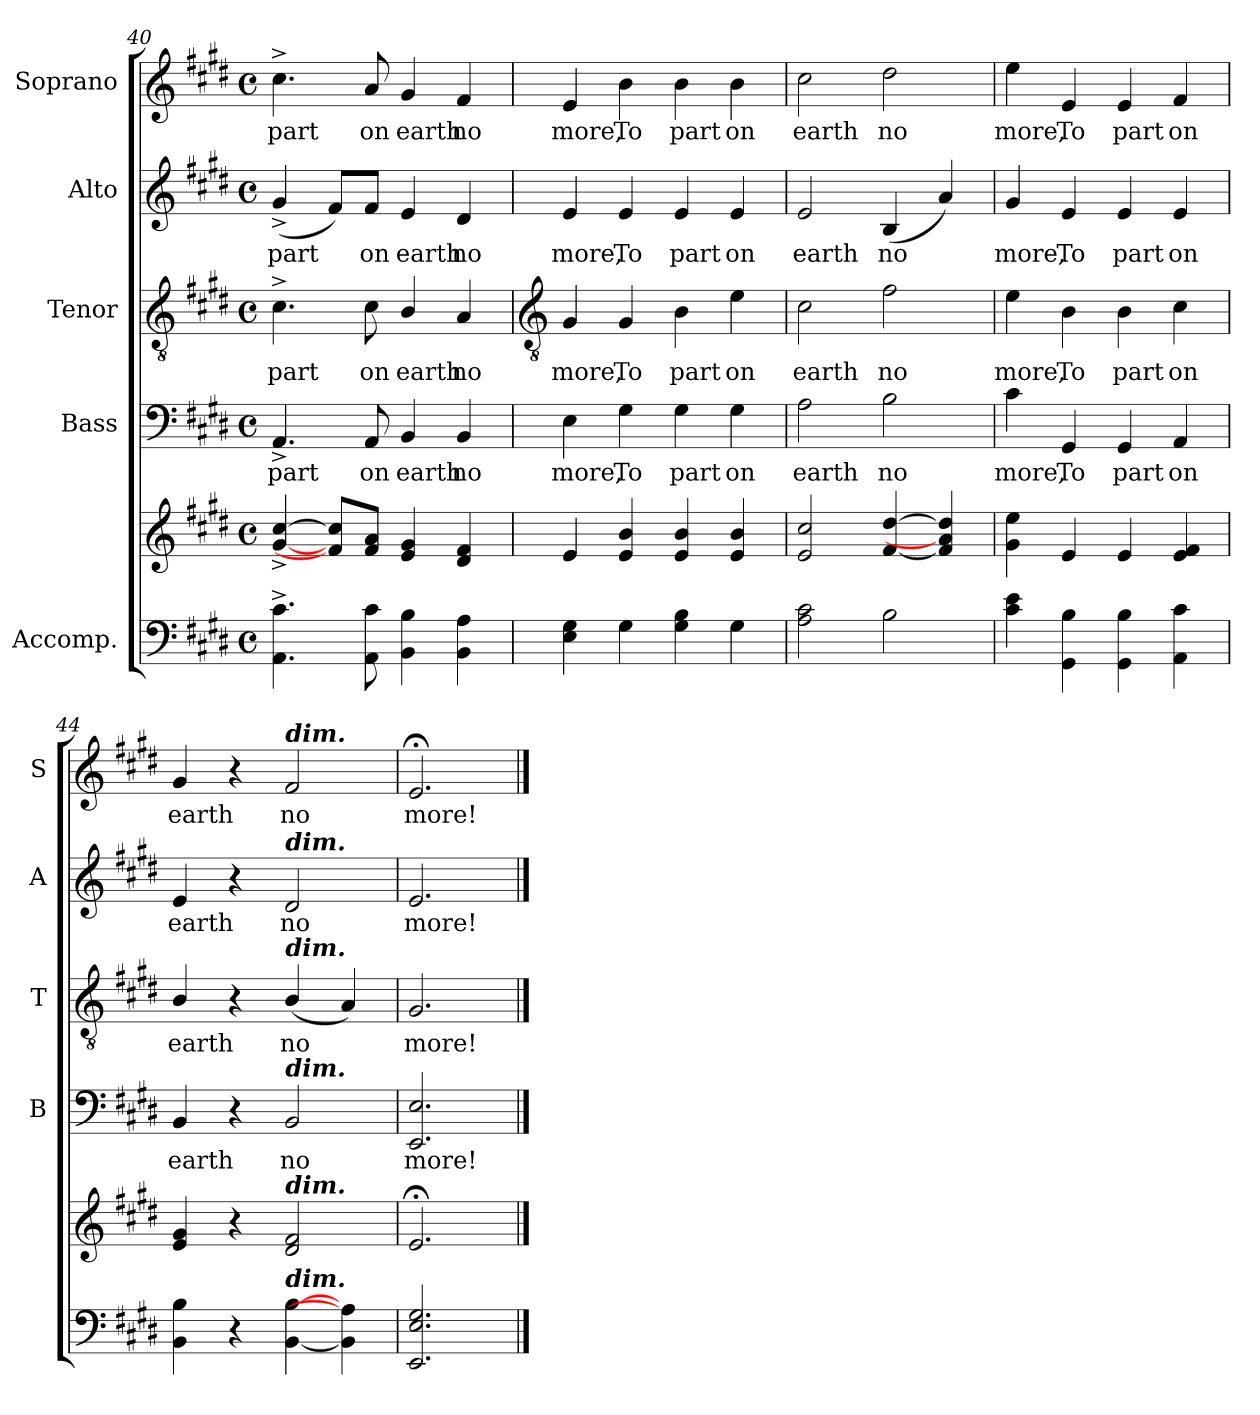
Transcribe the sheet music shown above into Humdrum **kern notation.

**kern	**kern	**kern	**text	**kern	**text	**kern	**text	**kern	**text
*part5	*part5	*part4	*part4	*part3	*part3	*part2	*part2	*part1	*part1
*staff6	*staff5	*staff4	*staff4	*staff3	*staff3	*staff2	*staff2	*staff1	*staff1
*I"Accomp.	*	*I"Bass	*	*I"Tenor	*	*I"Alto	*	*I"Soprano	*
*	*	*I'B	*	*I'T	*	*I'A	*	*I'S	*
*clefF4	*clefG2	*clefF4	*	*clefGv2	*	*clefG2	*	*clefG2	*
*k[f#c#g#d#]	*k[f#c#g#d#]	*k[f#c#g#d#]	*	*k[f#c#g#d#]	*	*k[f#c#g#d#]	*	*k[f#c#g#d#]	*
*E:	*E:	*E:	*	*E:	*	*E:	*	*E:	*
*M4/4	*M4/4	*M4/4	*	*M4/4	*	*M4/4	*	*M4/4	*
*met(c)	*met(c)	*met(c)	*	*met(c)	*	*met(c)	*	*met(c)	*
=40	=40	=40	=40	=40	=40	=40	=40	=40	=40
!	!	!	!LO:LY:b	!	!LO:LY:b	!	!LO:LY:b	!	!LO:LY:b
4.AA^ 4.c#^	[4g#^ [4cc#^	4.AA^	part	4.c#^	part	(<4g#^	part	4.cc#^	part
.	8f#] 8cc#]L	.	.	.	.	8f#/L)	.	.	.
!	!	!	!LO:LY:b	!	!LO:LY:b	!	!LO:LY:b	!	!LO:LY:b
8AA 8c#	8f# 8aJ	8AA	on	8c#	on	8f#/J	on	8a	on
!	!	!	!LO:LY:b	!	!LO:LY:b	!	!LO:LY:b	!	!LO:LY:b
4BB 4B	4e 4g#	4BB	earth	4B/	earth	4e	earth	4g#	earth
!	!	!	!LO:LY:b	!	!LO:LY:b	!	!LO:LY:b	!	!LO:LY:b
4BB 4A	4d# 4f#	4BB	no	4A	no	4d#	no	4f#	no
!!LO:LB:g=z
=41	=41	=41	=41	=41	=41	=41	=41	=41	=41
*	*	*	*	*clefGv2	*	*	*	*	*
!	!	!	!LO:LY:b	!	!LO:LY:b	!	!LO:LY:b	!	!LO:LY:b
4E 4G#	4e	4E	more,	4G#	more,	4e	more,	4e	more,
!	!	!	!LO:LY:b	!	!LO:LY:b	!	!LO:LY:b	!	!LO:LY:b
4G#	4e 4b	4G#	To	4G#	To	4e	To	4b	To
!	!	!	!LO:LY:b	!	!LO:LY:b	!	!LO:LY:b	!	!LO:LY:b
4G# 4B	4e 4b	4G#	part	4B	part	4e	part	4b	part
!	!	!	!LO:LY:b	!	!LO:LY:b	!	!LO:LY:b	!	!LO:LY:b
4G#	4e 4b	4G#	on	4e	on	4e	on	4b	on
=42	=42	=42	=42	=42	=42	=42	=42	=42	=42
!	!	!	!LO:LY:b	!	!LO:LY:b	!	!LO:LY:b	!	!LO:LY:b
2A 2c#	2e 2cc#	2A	earth	2c#	earth	2e	earth	2cc#	earth
!	!	!	!LO:LY:b	!	!LO:LY:b	!	!LO:LY:b	!	!LO:LY:b
2B	[4f# [4dd#	2B	no	2f#	no	(<4B	no	2dd#	no
.	4f#] 4a] 4dd#]	.	.	.	.	4a)	.	.	.
=43	=43	=43	=43	=43	=43	=43	=43	=43	=43
!	!	!	!LO:LY:b	!	!LO:LY:b	!	!LO:LY:b	!	!LO:LY:b
4c# 4e	4g# 4ee	4c#	more,	4e	more,	4g#	more,	4ee	more,
!	!	!	!LO:LY:b	!	!LO:LY:b	!	!LO:LY:b	!	!LO:LY:b
4GG# 4B	4e	4GG#	To	4B	To	4e	To	4e	To
!	!	!	!LO:LY:b	!	!LO:LY:b	!	!LO:LY:b	!	!LO:LY:b
4GG# 4B	4e	4GG#	part	4B	part	4e	part	4e	part
!	!	!	!LO:LY:b	!	!LO:LY:b	!	!LO:LY:b	!	!LO:LY:b
4AA 4c#	4e 4f#	4AA	on	4c#	on	4e	on	4f#	on
=44	=44	=44	=44	=44	=44	=44	=44	=44	=44
!	!	!	!LO:LY:b	!	!LO:LY:b	!	!LO:LY:b	!	!LO:LY:b
4BB 4B	4e 4g#	4BB	earth	4B/	earth	4e	earth	4g#	earth
4r	4r	4r	.	4r	.	4r	.	4r	.
!	!	!	!	!	!	!	!	!LO:TX:a:Bi:t=dim.	!
!	!	!	!	!	!	!LO:TX:a:Bi:t=dim.	!	!	!
!	!	!	!	!LO:TX:a:Bi:t=dim.	!	!	!	!	!
!	!	!LO:TX:a:Bi:t=dim.	!	!	!	!	!	!	!
!	!LO:TX:a:Bi:t=dim.	!	!	!	!	!	!	!	!
!LO:TX:a:Bi:t=dim.	!	!	!	!	!	!	!	!	!
!	!	!	!LO:LY:b	!	!LO:LY:b	!	!LO:LY:b	!	!LO:LY:b
[4BB [4B	2d# 2f#	2BB	no	(<4B/	no	2d#	no	2f#	no
4BB] 4A]	.	.	.	4A)	.	.	.	.	.
=45	=45	=45	=45	=45	=45	=45	=45	=45	=45
!	!	!	!LO:LY:b	!	!LO:LY:b	!	!LO:LY:b	!	!LO:LY:b
2.EE 2.E 2.G#	2.e;<	2.EE 2.E	more!	2.G#	more!	2.e	more!	2.e;<	more!
==	==	==	==	==	==	==	==	==	==
*-	*-	*-	*-	*-	*-	*-	*-	*-	*-
